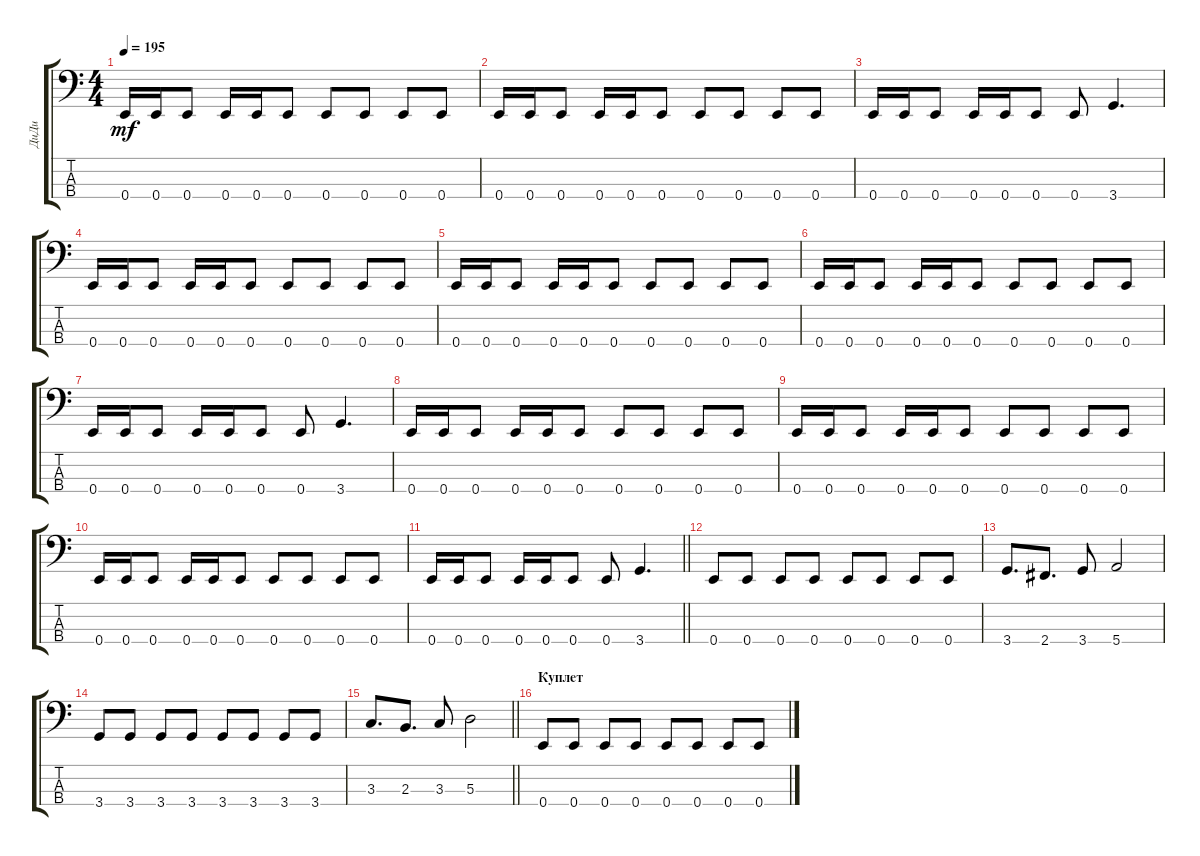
\track ("ДиДи" "ДиДи") {instrument electricbassfinger}
\staff {score tabs}
\tuning (G2 D2 A1 E1) {hide}
\ts (4 4)
\tempo 195
\clef f4
\ks c
0.4.16{dy mf} 0.4.16 0.4.8 0.4.16 0.4.16 0.4.8 0.4.8 0.4.8 0.4.8 0.4.8 |
0.4.16 0.4.16 0.4.8 0.4.16 0.4.16 0.4.8 0.4.8 0.4.8 0.4.8 0.4.8 |
0.4.16 0.4.16 0.4.8 0.4.16 0.4.16 0.4.8 0.4.8 3.4.4{d} |
0.4.16 0.4.16 0.4.8 0.4.16 0.4.16 0.4.8 0.4.8 0.4.8 0.4.8 0.4.8 |
0.4.16 0.4.16 0.4.8 0.4.16 0.4.16 0.4.8 0.4.8 0.4.8 0.4.8 0.4.8 |
0.4.16 0.4.16 0.4.8 0.4.16 0.4.16 0.4.8 0.4.8 0.4.8 0.4.8 0.4.8 |
0.4.16 0.4.16 0.4.8 0.4.16 0.4.16 0.4.8 0.4.8 3.4.4{d} |
0.4.16 0.4.16 0.4.8 0.4.16 0.4.16 0.4.8 0.4.8 0.4.8 0.4.8 0.4.8 |
0.4.16 0.4.16 0.4.8 0.4.16 0.4.16 0.4.8 0.4.8 0.4.8 0.4.8 0.4.8 |
0.4.16 0.4.16 0.4.8 0.4.16 0.4.16 0.4.8 0.4.8 0.4.8 0.4.8 0.4.8 |
\barLineRight lightlight
0.4.16 0.4.16 0.4.8 0.4.16 0.4.16 0.4.8 0.4.8 3.4.4{d} |
0.4.8 0.4.8 0.4.8 0.4.8 0.4.8 0.4.8 0.4.8 0.4.8 |
3.4.8{d} 2.4.8{d} 3.4.8 5.4.2 |
3.4.8 3.4.8 3.4.8 3.4.8 3.4.8 3.4.8 3.4.8 3.4.8 |
\barLineRight lightlight
3.3.8{d} 2.3.8{d} 3.3.8 5.3.2 |
\section ("" "Куплет")
0.4.8 0.4.8 0.4.8 0.4.8 0.4.8 0.4.8 0.4.8 0.4.8
